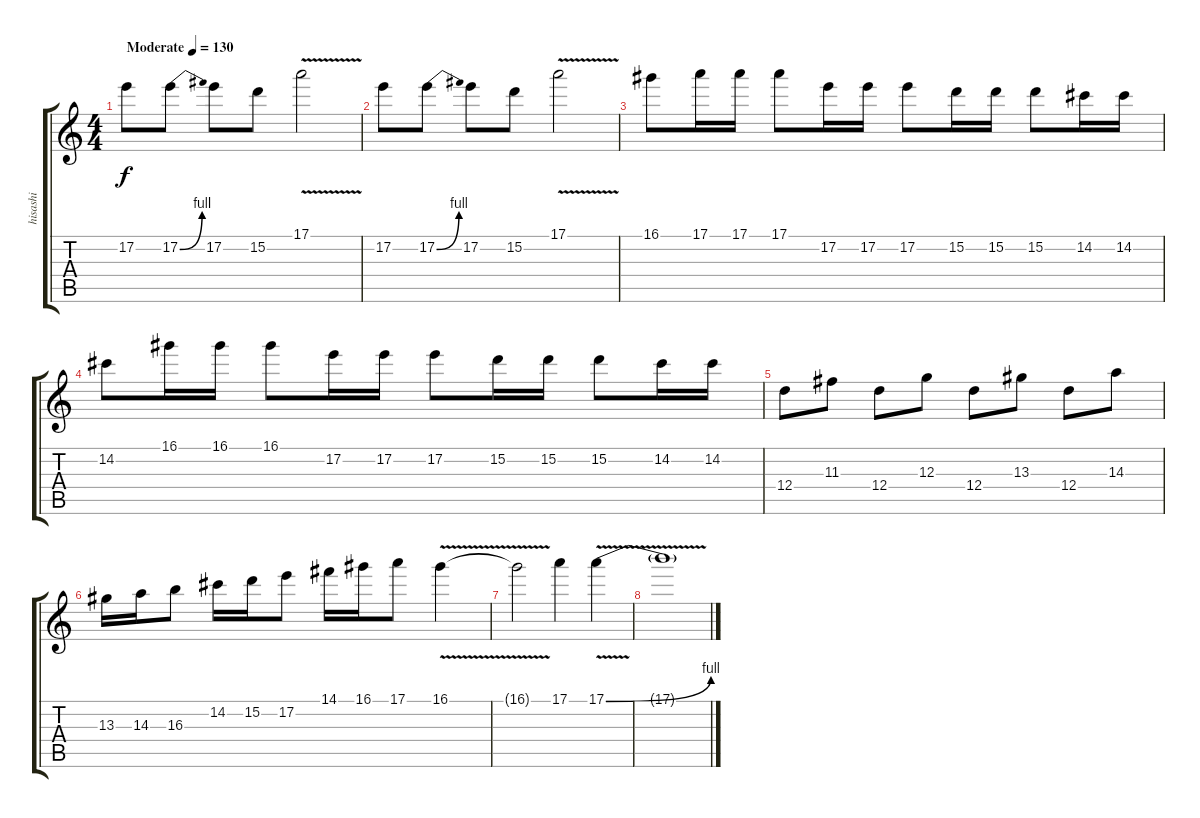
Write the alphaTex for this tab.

\track ("hisashi" "hisashi") {instrument distortionguitar}
\staff {score tabs}
\tuning (E4 B3 G3 D3 A2 E2) {hide}
\ts (4 4)
\tempo (130 "Moderate")
\clef g2
\ks c
17.2.8{dy f instrument distortionguitar} 17.2{be (bend 0 0 60 4)}.8 17.2.8 15.2.8 17.1{v}.2 |
17.2.8 17.2{be (bend 0 0 60 4)}.8 17.2.8 15.2.8 17.1{v}.2 |
16.1.8 17.1.16 17.1.16 17.1.8 17.2.16 17.2.16 17.2.8 15.2.16 15.2.16 15.2.8 14.2.16 14.2.16 |
14.2.8 16.1.16 16.1.16 16.1.8 17.2.16 17.2.16 17.2.8 15.2.16 15.2.16 15.2.8 14.2.16 14.2.16 |
12.4.8 11.3.8 12.4.8 12.3.8 12.4.8 13.3.8 12.4.8 14.3.8 |
13.3.16 14.3.16 16.3.8 14.2.16 15.2.16 17.2.8 14.1.16 16.1.16 17.1.8 16.1{v}.4 |
16.1{t}.2 17.1.4 17.1{be (bend 0 0 60 4) v}.4 |
17.1{t}.1
